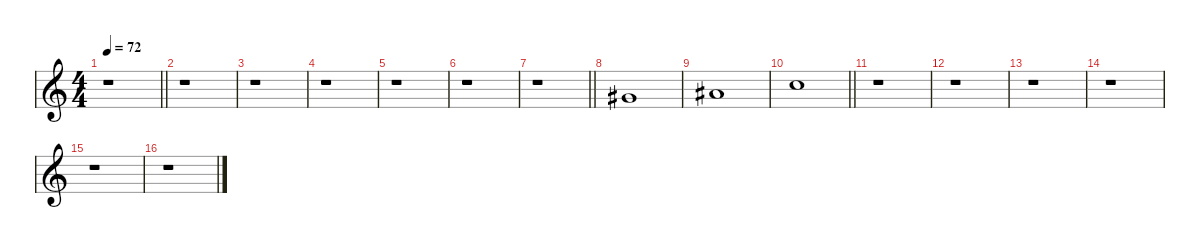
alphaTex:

\defaultSystemsLayout 4
\hideDynamics
\bracketExtendMode nobrackets
\singleTrackTrackNamePolicy hidden
\multiTrackTrackNamePolicy hidden
\otherSystemsTrackNameOrientation horizontal
\track ("Fill" "fl.") {instrument flute}
\staff {score}
\tuning (E4 B3 G3 D3 A2 E2)
\ts (4 4)
\tempo 72
\clef g2
\barLineRight lightlight
\ks c
r.1{dy mp beam Down} |
r.1{beam Down} |
r.1{beam Down} |
r.1{beam Down} |
r.1{beam Down} |
r.1{beam Down} |
\barLineRight lightlight
r.1{beam Down} |
13.3{acc #}.1{beam Up} |
11.2{acc #}.1{dy f beam Up} |
\barLineRight lightlight
13.2.1{beam Down} |
r.1{beam Down} |
r.1{beam Down} |
r.1{beam Down} |
r.1{beam Down} |
r.1{beam Down} |
r.1{beam Down}
